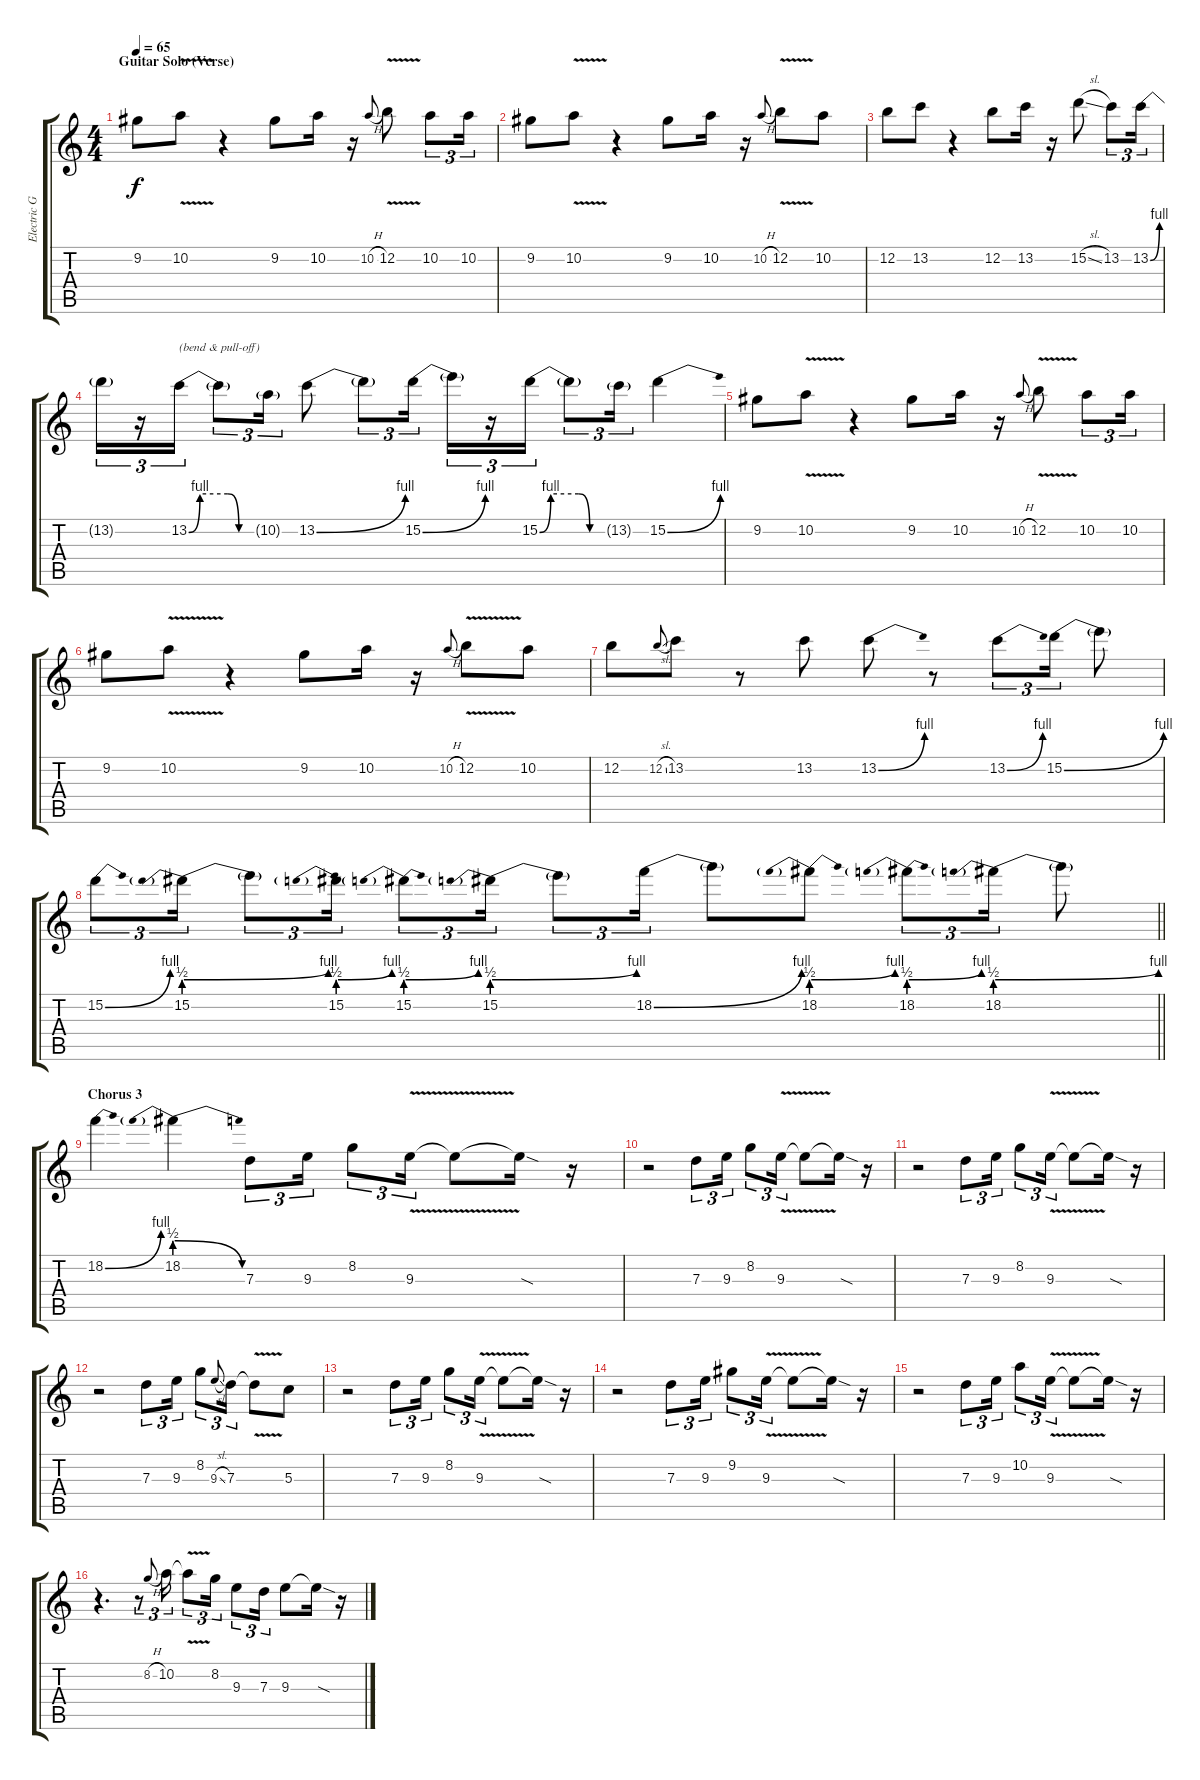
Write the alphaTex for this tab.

\track ("Electric Guitar" "Electric G") {instrument overdrivenguitar}
\staff {score tabs}
\tuning (E4 B3 G3 D3 A2 E2) {hide}
\ts (4 4)
\section ("" "Guitar Solo (Verse)")
\tempo 65
\clef g2
\ks c
9.2.8{dy f} 10.2{v}.8 r.4 9.2.8 10.2.16 r.16 10.2{h}.8{gr onbeat} 12.2{v}.8 10.2.8{tu (3 2)} 10.2.16{tu (3 2)} |
9.2.8 10.2{v}.8 r.4 9.2.8 10.2.16 r.16 10.2{h}.8{gr onbeat} 12.2{v}.8 10.2.8 |
12.2.8 13.2.8 r.4 12.2.8 13.2.16 r.16 15.2{sl}.8 13.2.8{tu (3 2)} 13.2{be (bend 0 0 60 4)}.16{tu (3 2)} |
13.2{t}.16{tu (3 2)} r.16{tu (3 2)} 13.2{be (custom 0 0 10 4 35 4 45 0 60 0)}.16{tu (3 2) txt "(bend & pull-off)"} 13.2{t}.8{tu (3 2)} 10.2{g}.16{tu (3 2)} 13.2{be (bend 0 0 60 4)}.8 13.2{t}.8{tu (3 2)} 15.2{be (bend 0 0 60 4)}.16{tu (3 2)} 15.2{t}.16{tu (3 2)} r.16{tu (3 2)} 15.2{be (custom 0 0 10 4 35 4 45 0 60 0)}.16{tu (3 2)} 15.2{t}.8{tu (3 2)} 13.2{g}.16{tu (3 2)} 15.2{be (bend 0 0 60 4)}.4 |
9.2.8 10.2{v}.8 r.4 9.2.8 10.2.16 r.16 10.2{h}.8{gr onbeat} 12.2{v}.8 10.2.8{tu (3 2)} 10.2.16{tu (3 2)} |
9.2.8 10.2{v}.8 r.4 9.2.8 10.2.16 r.16 10.2{h}.8{gr onbeat} 12.2{v}.8 10.2.8 |
12.2.8 12.2{sl}.8{gr onbeat} 13.2.8 r.8 13.2.8 13.2{be (bend 0 0 60 4)}.8 r.8 13.2{be (bend 0 0 60 4)}.8{tu (3 2)} 15.2{be (bend 0 0 60 4)}.16{tu (3 2)} 15.2{t}.8 |
\barLineRight lightlight
15.2{be (bend 0 0 60 4)}.8{tu (3 2)} 15.2{be (prebendbend 0 2 60 4)}.16{tu (3 2)} 15.2{t}.8{tu (3 2)} 15.2{be (prebendbend 0 2 60 4)}.16{tu (3 2)} 15.2{be (prebendbend 0 2 60 4)}.8{tu (3 2)} 15.2{be (prebendbend 0 2 60 4)}.16{tu (3 2)} 15.2{t}.8{tu (3 2)} 18.2{be (bend 0 0 60 4)}.16{tu (3 2)} 18.2{t}.8 18.2{be (prebendbend 0 2 60 4)}.8 18.2{be (prebendbend 0 2 60 4)}.8{tu (3 2)} 18.2{be (prebendbend 0 2 60 4)}.16{tu (3 2)} 18.2{t}.8 |
\section ("" "Chorus 3")
18.2{be (bend 0 0 60 4)}.4 18.2{be (prebendrelease 0 2 60 0)}.4 7.3.8{tu (3 2)} 9.3.16{tu (3 2)} 8.2.8{tu (3 2)} 9.3{v}.16{tu (3 2)} 9.3{t}.8 9.3{sod t}.16 r.16 |
r.2 7.3.8{tu (3 2)} 9.3.16{tu (3 2)} 8.2.8{tu (3 2)} 9.3{v}.16{tu (3 2)} 9.3{t}.8 9.3{sod t}.16 r.16 |
r.2 7.3.8{tu (3 2)} 9.3.16{tu (3 2)} 8.2.8{tu (3 2)} 9.3{v}.16{tu (3 2)} 9.3{t}.8 9.3{sod t}.16 r.16 |
r.2 7.3.8{tu (3 2)} 9.3.16{tu (3 2)} 8.2.8{tu (3 2)} 9.3{sl}.8{gr onbeat} 7.3.16{tu (3 2)} 7.3{v t}.8 5.3.8 |
r.2 7.3.8{tu (3 2)} 9.3.16{tu (3 2)} 8.2.8{tu (3 2)} 9.3{v}.16{tu (3 2)} 9.3{t}.8 9.3{sod t}.16 r.16 |
r.2 7.3.8{tu (3 2)} 9.3.16{tu (3 2)} 9.2.8{tu (3 2)} 9.3{v}.16{tu (3 2)} 9.3{t}.8 9.3{sod t}.16 r.16 |
r.2 7.3.8{tu (3 2)} 9.3.16{tu (3 2)} 10.2.8{tu (3 2)} 9.3{v}.16{tu (3 2)} 9.3{t}.8 9.3{sod t}.16 r.16 |
r.4{d} r.8{tu (3 2)} 8.2{h}.8{gr onbeat} 10.2.16{tu (3 2)} 10.2{v t}.8{tu (3 2)} 8.2.16{tu (3 2)} 9.3.8{tu (3 2)} 7.3.16{tu (3 2)} 9.3.8 9.3{sod t}.16 r.16
